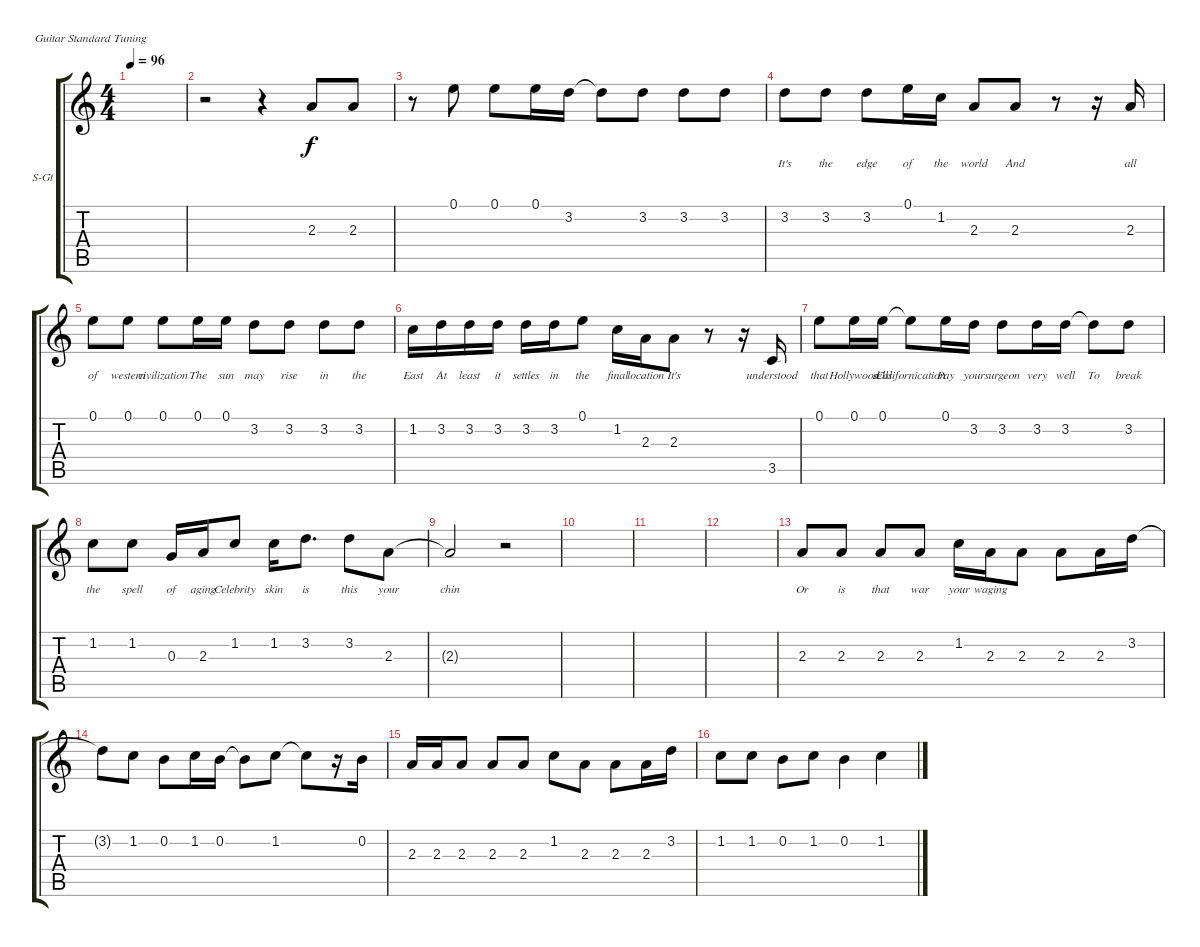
\defaultSystemsLayout 4
\bracketExtendMode groupsimilarinstruments
\firstSystemTrackNameOrientation horizontal
\otherSystemsTrackNameOrientation horizontal
\track ("Vocal" "S-Gt") {instrument acousticguitarsteel}
\staff {score tabs}
\tuning (E4 B3 G3 D3 A2 E2)
\ts (4 4)
\tempo 96
\clef g2
\scale
0.123809
\ks c
|
\scale
0.466666 r.2 r.4 2.3.8{lyrics (0 "") lyrics (1 "") lyrics (2 "") lyrics (3 "") lyrics (4 "")} 2.3.8{lyrics (0 "") lyrics (1 "") lyrics (2 "") lyrics (3 "") lyrics (4 "")} |
\scale
0.447619 r.8 0.1.8{lyrics (0 "") lyrics (1 "") lyrics (2 "") lyrics (3 "") lyrics (4 "")} 0.1.8{lyrics (0 "") lyrics (1 "") lyrics (2 "") lyrics (3 "") lyrics (4 "")} 0.1.16{lyrics (0 "") lyrics (1 "") lyrics (2 "") lyrics (3 "") lyrics (4 "")} 3.2.16{lyrics (0 "") lyrics (1 "") lyrics (2 "") lyrics (3 "") lyrics (4 "")} 3.2{t}.8{lyrics (0 "") lyrics (1 "") lyrics (2 "") lyrics (3 "") lyrics (4 "")} 3.2.8{lyrics (0 "") lyrics (1 "") lyrics (2 "") lyrics (3 "") lyrics (4 "")} 3.2.8{lyrics (0 "") lyrics (1 "") lyrics (2 "") lyrics (3 "") lyrics (4 "")} 3.2.8{lyrics (0 "") lyrics (1 "") lyrics (2 "") lyrics (3 "") lyrics (4 "")} |
\scale
0.468085 3.2.8{lyrics (0 "It's") lyrics (1 "") lyrics (2 "") lyrics (3 "") lyrics (4 "")} 3.2.8{lyrics (0 "the") lyrics (1 "") lyrics (2 "") lyrics (3 "") lyrics (4 "")} 3.2.8{lyrics (0 "edge") lyrics (1 "") lyrics (2 "") lyrics (3 "") lyrics (4 "")} 0.1.16{lyrics (0 "of") lyrics (1 "") lyrics (2 "") lyrics (3 "") lyrics (4 "")} 1.2.16{lyrics (0 "the") lyrics (1 "") lyrics (2 "") lyrics (3 "") lyrics (4 "")} 2.3.8{lyrics (0 "world") lyrics (1 "") lyrics (2 "") lyrics (3 "") lyrics (4 "")} 2.3.8{lyrics (0 "And") lyrics (1 "") lyrics (2 "") lyrics (3 "") lyrics (4 "")} r.8 r.16 2.3.16{lyrics (0 "all") lyrics (1 "") lyrics (2 "") lyrics (3 "") lyrics (4 "")} |
\scale
0.333333 0.1.8{lyrics (0 "of") lyrics (1 "") lyrics (2 "") lyrics (3 "") lyrics (4 "")} 0.1.8{lyrics (0 "western") lyrics (1 "") lyrics (2 "") lyrics (3 "") lyrics (4 "")} 0.1.8{lyrics (0 "civilization") lyrics (1 "") lyrics (2 "") lyrics (3 "") lyrics (4 "")} 0.1.16{lyrics (0 "The") lyrics (1 "") lyrics (2 "") lyrics (3 "") lyrics (4 "")} 0.1.16{lyrics (0 "sun") lyrics (1 "") lyrics (2 "") lyrics (3 "") lyrics (4 "")} 3.2.8{lyrics (0 "may") lyrics (1 "") lyrics (2 "") lyrics (3 "") lyrics (4 "")} 3.2.8{lyrics (0 "rise") lyrics (1 "") lyrics (2 "") lyrics (3 "") lyrics (4 "")} 3.2.8{lyrics (0 "in") lyrics (1 "") lyrics (2 "") lyrics (3 "") lyrics (4 "")} 3.2.8{lyrics (0 "the") lyrics (1 "") lyrics (2 "") lyrics (3 "") lyrics (4 "")} |
\scale
0.333333 1.2.16{lyrics (0 "East") lyrics (1 "") lyrics (2 "") lyrics (3 "") lyrics (4 "")} 3.2.16{lyrics (0 "At") lyrics (1 "") lyrics (2 "") lyrics (3 "") lyrics (4 "")} 3.2.16{lyrics (0 "least") lyrics (1 "") lyrics (2 "") lyrics (3 "") lyrics (4 "")} 3.2.16{lyrics (0 "it") lyrics (1 "") lyrics (2 "") lyrics (3 "") lyrics (4 "")} 3.2.16{lyrics (0 "settles") lyrics (1 "") lyrics (2 "") lyrics (3 "") lyrics (4 "")} 3.2.16{lyrics (0 "in") lyrics (1 "") lyrics (2 "") lyrics (3 "") lyrics (4 "")} 0.1.8{lyrics (0 "the") lyrics (1 "") lyrics (2 "") lyrics (3 "") lyrics (4 "")} 1.2.16{lyrics (0 "final") lyrics (1 "") lyrics (2 "") lyrics (3 "") lyrics (4 "")} 2.3.16{lyrics (0 "location") lyrics (1 "") lyrics (2 "") lyrics (3 "") lyrics (4 "")} 2.3.8{lyrics (0 "It's") lyrics (1 "") lyrics (2 "") lyrics (3 "") lyrics (4 "")} r.8 r.16 3.5.16{lyrics (0 "understood") lyrics (1 "") lyrics (2 "") lyrics (3 "") lyrics (4 "")} |
\scale
0.333333 0.1.8{lyrics (0 "that") lyrics (1 "") lyrics (2 "") lyrics (3 "") lyrics (4 "")} 0.1.16{lyrics (0 "Hollywood") lyrics (1 "") lyrics (2 "") lyrics (3 "") lyrics (4 "")} 0.1.16{lyrics (0 "sells") lyrics (1 "") lyrics (2 "") lyrics (3 "") lyrics (4 "")} 0.1{t}.8{lyrics (0 "Californication") lyrics (1 "") lyrics (2 "") lyrics (3 "") lyrics (4 "")} 0.1.16{lyrics (0 "Pay") lyrics (1 "") lyrics (2 "") lyrics (3 "") lyrics (4 "")} 3.2.16{lyrics (0 "your") lyrics (1 "") lyrics (2 "") lyrics (3 "") lyrics (4 "")} 3.2.8{lyrics (0 "surgeon") lyrics (1 "") lyrics (2 "") lyrics (3 "") lyrics (4 "")} 3.2.16{lyrics (0 "very") lyrics (1 "") lyrics (2 "") lyrics (3 "") lyrics (4 "")} 3.2.16{lyrics (0 "well") lyrics (1 "") lyrics (2 "") lyrics (3 "") lyrics (4 "")} 3.2{t}.8{lyrics (0 "To") lyrics (1 "") lyrics (2 "") lyrics (3 "") lyrics (4 "")} 3.2.8{lyrics (0 "break") lyrics (1 "") lyrics (2 "") lyrics (3 "") lyrics (4 "")} |
\scale
0.333333 1.2.8{lyrics (0 "the") lyrics (1 "") lyrics (2 "") lyrics (3 "") lyrics (4 "")} 1.2.8{lyrics (0 "spell") lyrics (1 "") lyrics (2 "") lyrics (3 "") lyrics (4 "")} 0.3.16{lyrics (0 "of") lyrics (1 "") lyrics (2 "") lyrics (3 "") lyrics (4 "")} 2.3.16{lyrics (0 "aging") lyrics (1 "") lyrics (2 "") lyrics (3 "") lyrics (4 "")} 1.2.8{lyrics (0 "Celebrity") lyrics (1 "") lyrics (2 "") lyrics (3 "") lyrics (4 "")} 1.2.16{lyrics (0 "skin") lyrics (1 "") lyrics (2 "") lyrics (3 "") lyrics (4 "")} 3.2.8{d lyrics (0 "is") lyrics (1 "") lyrics (2 "") lyrics (3 "") lyrics (4 "")} 3.2.8{lyrics (0 "this") lyrics (1 "") lyrics (2 "") lyrics (3 "") lyrics (4 "")} 2.3.8{lyrics (0 "your") lyrics (1 "") lyrics (2 "") lyrics (3 "") lyrics (4 "")} |
2.3{t}.2{lyrics (0 "chin") lyrics (1 "") lyrics (2 "") lyrics (3 "") lyrics (4 "")} r.2 |
|
|
|
2.3.8{lyrics (0 "Or") lyrics (1 "") lyrics (2 "") lyrics (3 "") lyrics (4 "")} 2.3.8{lyrics (0 "is") lyrics (1 "") lyrics (2 "") lyrics (3 "") lyrics (4 "")} 2.3.8{lyrics (0 "that") lyrics (1 "") lyrics (2 "") lyrics (3 "") lyrics (4 "")} 2.3.8{lyrics (0 "war") lyrics (1 "") lyrics (2 "") lyrics (3 "") lyrics (4 "")} 1.2.16{lyrics (0 "your") lyrics (1 "") lyrics (2 "") lyrics (3 "") lyrics (4 "")} 2.3.16{lyrics (0 "waging") lyrics (1 "") lyrics (2 "") lyrics (3 "") lyrics (4 "")} 2.3.8{lyrics (0 "") lyrics (1 "") lyrics (2 "") lyrics (3 "") lyrics (4 "")} 2.3.8{lyrics (0 "") lyrics (1 "") lyrics (2 "") lyrics (3 "") lyrics (4 "")} 2.3.16{lyrics (0 "") lyrics (1 "") lyrics (2 "") lyrics (3 "") lyrics (4 "")} 3.2.16{lyrics (0 "") lyrics (1 "") lyrics (2 "") lyrics (3 "") lyrics (4 "")} |
3.2{t}.8{lyrics (0 "") lyrics (1 "") lyrics (2 "") lyrics (3 "") lyrics (4 "")} 1.2.8{lyrics (0 "") lyrics (1 "") lyrics (2 "") lyrics (3 "") lyrics (4 "")} 0.2.8{lyrics (0 "") lyrics (1 "") lyrics (2 "") lyrics (3 "") lyrics (4 "")} 1.2.16{lyrics (0 "") lyrics (1 "") lyrics (2 "") lyrics (3 "") lyrics (4 "")} 0.2.16{lyrics (0 "") lyrics (1 "") lyrics (2 "") lyrics (3 "") lyrics (4 "")} 0.2{t}.8{lyrics (0 "") lyrics (1 "") lyrics (2 "") lyrics (3 "") lyrics (4 "")} 1.2.8{lyrics (0 "") lyrics (1 "") lyrics (2 "") lyrics (3 "") lyrics (4 "")} 1.2{t}.8{lyrics (0 "") lyrics (1 "") lyrics (2 "") lyrics (3 "") lyrics (4 "")} r.16 0.2.16 |
2.3.16 2.3.16 2.3.8 2.3.8 2.3.8 1.2.8 2.3.8 2.3.8 2.3.16 3.2.16 |
1.2.8 1.2.8 0.2.8 1.2.8 0.2.4 1.2.4
